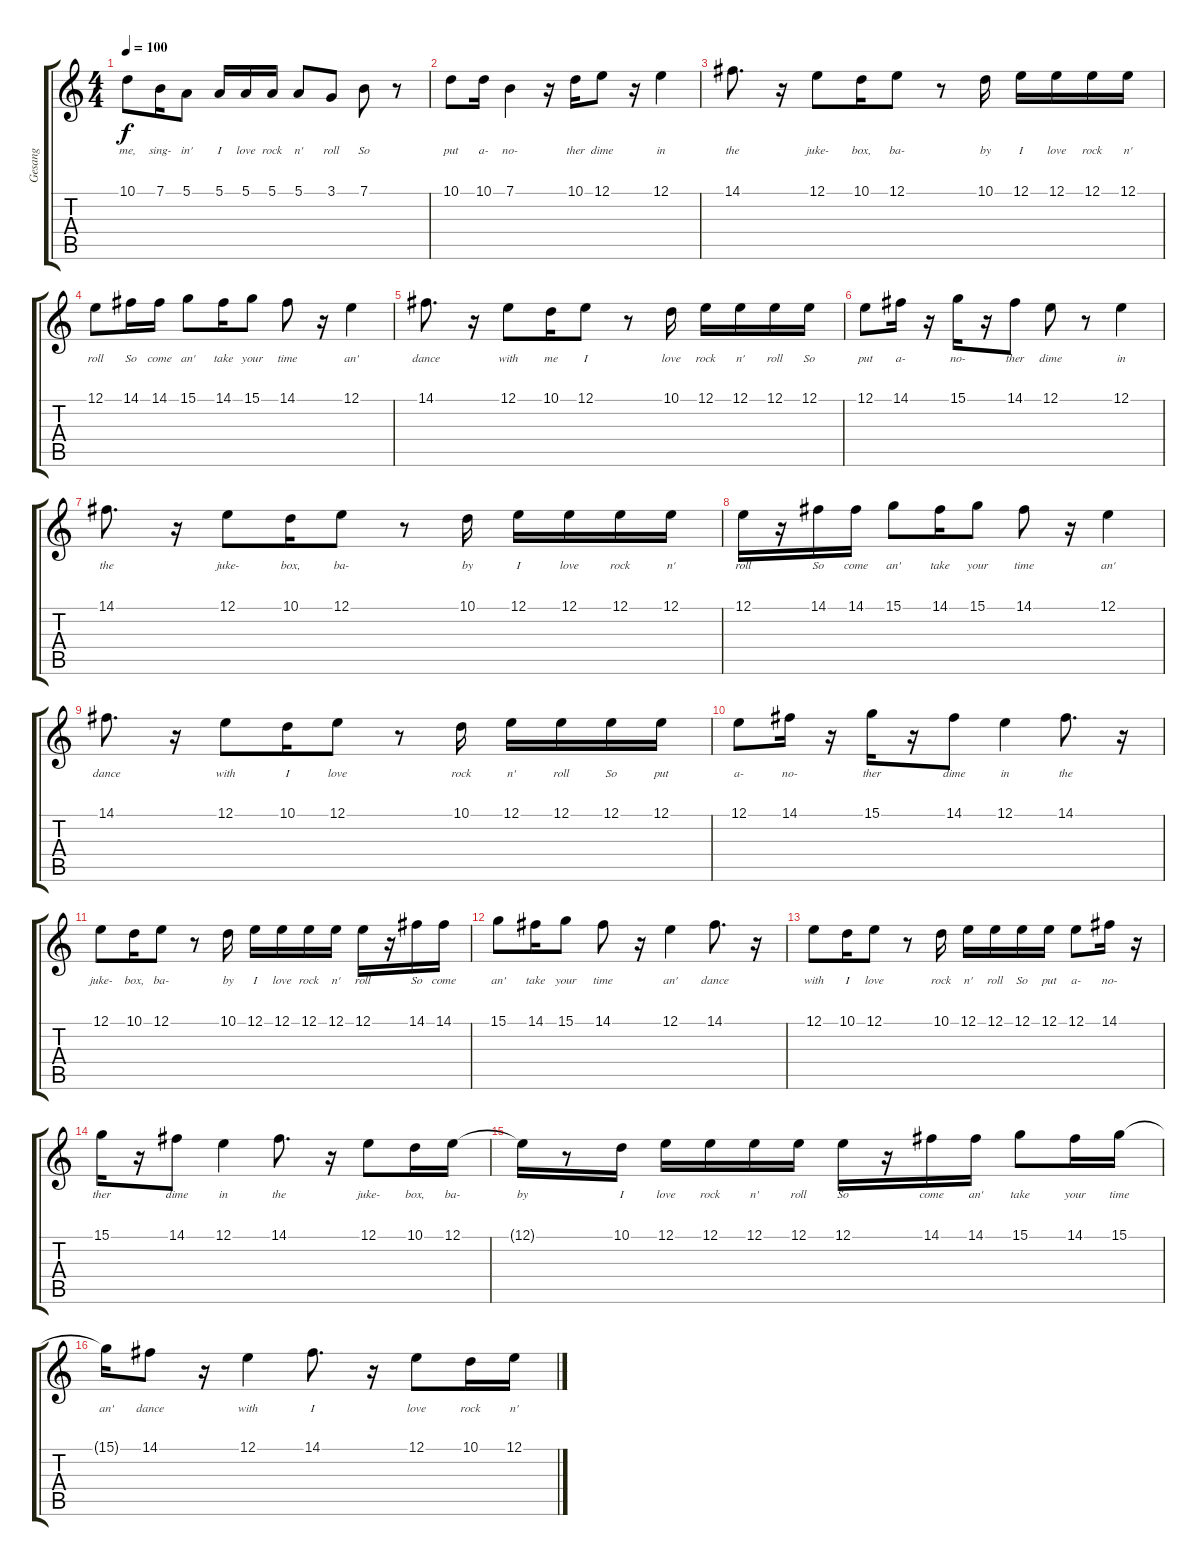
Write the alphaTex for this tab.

\track ("Gesang" "Gesang") {instrument sopranosax}
\staff {score tabs}
\tuning (E4 B3 G3 D3 A2 E2) {hide}
\ts (4 4)
\tempo 100
\clef g2
\ks c
10.1.8{lyrics (0 "me,") lyrics (1 "") lyrics (2 "") lyrics (3 "") lyrics (4 "") dy f} 7.1.16{lyrics (0 "sing-") lyrics (1 "") lyrics (2 "") lyrics (3 "") lyrics (4 "")} 5.1.8{lyrics (0 "in'") lyrics (1 "") lyrics (2 "") lyrics (3 "") lyrics (4 "")} 5.1.16{lyrics (0 "I") lyrics (1 "") lyrics (2 "") lyrics (3 "") lyrics (4 "")} 5.1.16{lyrics (0 "love") lyrics (1 "") lyrics (2 "") lyrics (3 "") lyrics (4 "")} 5.1.16{lyrics (0 "rock") lyrics (1 "") lyrics (2 "") lyrics (3 "") lyrics (4 "")} 5.1.8{lyrics (0 "n'") lyrics (1 "") lyrics (2 "") lyrics (3 "") lyrics (4 "")} 3.1.8{lyrics (0 "roll") lyrics (1 "") lyrics (2 "") lyrics (3 "") lyrics (4 "")} 7.1.8{lyrics (0 "So") lyrics (1 "") lyrics (2 "") lyrics (3 "") lyrics (4 "")} r.8 |
10.1.8{lyrics (0 "put") lyrics (1 "") lyrics (2 "") lyrics (3 "") lyrics (4 "")} 10.1.16{lyrics (0 "a-") lyrics (1 "") lyrics (2 "") lyrics (3 "") lyrics (4 "")} 7.1.4{lyrics (0 "no-") lyrics (1 "") lyrics (2 "") lyrics (3 "") lyrics (4 "")} r.16 10.1.16{lyrics (0 "ther") lyrics (1 "") lyrics (2 "") lyrics (3 "") lyrics (4 "")} 12.1.8{lyrics (0 "dime") lyrics (1 "") lyrics (2 "") lyrics (3 "") lyrics (4 "")} r.16 12.1.4{lyrics (0 "in") lyrics (1 "") lyrics (2 "") lyrics (3 "") lyrics (4 "")} |
14.1.8{d lyrics (0 "the") lyrics (1 "") lyrics (2 "") lyrics (3 "") lyrics (4 "")} r.16 12.1.8{lyrics (0 "juke-") lyrics (1 "") lyrics (2 "") lyrics (3 "") lyrics (4 "")} 10.1.16{lyrics (0 "box,") lyrics (1 "") lyrics (2 "") lyrics (3 "") lyrics (4 "")} 12.1.8{lyrics (0 "ba-") lyrics (1 "") lyrics (2 "") lyrics (3 "") lyrics (4 "")} r.8 10.1.16{lyrics (0 "by") lyrics (1 "") lyrics (2 "") lyrics (3 "") lyrics (4 "")} 12.1.16{lyrics (0 "I") lyrics (1 "") lyrics (2 "") lyrics (3 "") lyrics (4 "")} 12.1.16{lyrics (0 "love") lyrics (1 "") lyrics (2 "") lyrics (3 "") lyrics (4 "")} 12.1.16{lyrics (0 "rock") lyrics (1 "") lyrics (2 "") lyrics (3 "") lyrics (4 "")} 12.1.16{lyrics (0 "n'") lyrics (1 "") lyrics (2 "") lyrics (3 "") lyrics (4 "")} |
12.1.8{lyrics (0 "roll") lyrics (1 "") lyrics (2 "") lyrics (3 "") lyrics (4 "")} 14.1.16{lyrics (0 "So") lyrics (1 "") lyrics (2 "") lyrics (3 "") lyrics (4 "")} 14.1.16{lyrics (0 "come") lyrics (1 "") lyrics (2 "") lyrics (3 "") lyrics (4 "")} 15.1.8{lyrics (0 "an'") lyrics (1 "") lyrics (2 "") lyrics (3 "") lyrics (4 "")} 14.1.16{lyrics (0 "take") lyrics (1 "") lyrics (2 "") lyrics (3 "") lyrics (4 "")} 15.1.8{lyrics (0 "your") lyrics (1 "") lyrics (2 "") lyrics (3 "") lyrics (4 "")} 14.1.8{lyrics (0 "time") lyrics (1 "") lyrics (2 "") lyrics (3 "") lyrics (4 "")} r.16 12.1.4{lyrics (0 "an'") lyrics (1 "") lyrics (2 "") lyrics (3 "") lyrics (4 "")} |
14.1.8{d lyrics (0 "dance") lyrics (1 "") lyrics (2 "") lyrics (3 "") lyrics (4 "")} r.16 12.1.8{lyrics (0 "with") lyrics (1 "") lyrics (2 "") lyrics (3 "") lyrics (4 "")} 10.1.16{lyrics (0 "me") lyrics (1 "") lyrics (2 "") lyrics (3 "") lyrics (4 "")} 12.1.8{lyrics (0 "I") lyrics (1 "") lyrics (2 "") lyrics (3 "") lyrics (4 "")} r.8 10.1.16{lyrics (0 "love") lyrics (1 "") lyrics (2 "") lyrics (3 "") lyrics (4 "")} 12.1.16{lyrics (0 "rock") lyrics (1 "") lyrics (2 "") lyrics (3 "") lyrics (4 "")} 12.1.16{lyrics (0 "n'") lyrics (1 "") lyrics (2 "") lyrics (3 "") lyrics (4 "")} 12.1.16{lyrics (0 "roll") lyrics (1 "") lyrics (2 "") lyrics (3 "") lyrics (4 "")} 12.1.16{lyrics (0 "So") lyrics (1 "") lyrics (2 "") lyrics (3 "") lyrics (4 "")} |
12.1.8{lyrics (0 "put") lyrics (1 "") lyrics (2 "") lyrics (3 "") lyrics (4 "")} 14.1.16{lyrics (0 "a-") lyrics (1 "") lyrics (2 "") lyrics (3 "") lyrics (4 "")} r.16 15.1.16{lyrics (0 "no-") lyrics (1 "") lyrics (2 "") lyrics (3 "") lyrics (4 "")} r.16 14.1.8{lyrics (0 "ther") lyrics (1 "") lyrics (2 "") lyrics (3 "") lyrics (4 "")} 12.1.8{lyrics (0 "dime") lyrics (1 "") lyrics (2 "") lyrics (3 "") lyrics (4 "")} r.8 12.1.4{lyrics (0 "in") lyrics (1 "") lyrics (2 "") lyrics (3 "") lyrics (4 "")} |
14.1.8{d lyrics (0 "the") lyrics (1 "") lyrics (2 "") lyrics (3 "") lyrics (4 "")} r.16 12.1.8{lyrics (0 "juke-") lyrics (1 "") lyrics (2 "") lyrics (3 "") lyrics (4 "")} 10.1.16{lyrics (0 "box,") lyrics (1 "") lyrics (2 "") lyrics (3 "") lyrics (4 "")} 12.1.8{lyrics (0 "ba-") lyrics (1 "") lyrics (2 "") lyrics (3 "") lyrics (4 "")} r.8 10.1.16{lyrics (0 "by") lyrics (1 "") lyrics (2 "") lyrics (3 "") lyrics (4 "")} 12.1.16{lyrics (0 "I") lyrics (1 "") lyrics (2 "") lyrics (3 "") lyrics (4 "")} 12.1.16{lyrics (0 "love") lyrics (1 "") lyrics (2 "") lyrics (3 "") lyrics (4 "")} 12.1.16{lyrics (0 "rock") lyrics (1 "") lyrics (2 "") lyrics (3 "") lyrics (4 "")} 12.1.16{lyrics (0 "n'") lyrics (1 "") lyrics (2 "") lyrics (3 "") lyrics (4 "")} |
12.1.16{lyrics (0 "roll") lyrics (1 "") lyrics (2 "") lyrics (3 "") lyrics (4 "")} r.16 14.1.16{lyrics (0 "So") lyrics (1 "") lyrics (2 "") lyrics (3 "") lyrics (4 "")} 14.1.16{lyrics (0 "come") lyrics (1 "") lyrics (2 "") lyrics (3 "") lyrics (4 "")} 15.1.8{lyrics (0 "an'") lyrics (1 "") lyrics (2 "") lyrics (3 "") lyrics (4 "")} 14.1.16{lyrics (0 "take") lyrics (1 "") lyrics (2 "") lyrics (3 "") lyrics (4 "")} 15.1.8{lyrics (0 "your") lyrics (1 "") lyrics (2 "") lyrics (3 "") lyrics (4 "")} 14.1.8{lyrics (0 "time") lyrics (1 "") lyrics (2 "") lyrics (3 "") lyrics (4 "")} r.16 12.1.4{lyrics (0 "an'") lyrics (1 "") lyrics (2 "") lyrics (3 "") lyrics (4 "")} |
14.1.8{d lyrics (0 "dance") lyrics (1 "") lyrics (2 "") lyrics (3 "") lyrics (4 "")} r.16 12.1.8{lyrics (0 "with") lyrics (1 "") lyrics (2 "") lyrics (3 "") lyrics (4 "")} 10.1.16{lyrics (0 "I") lyrics (1 "") lyrics (2 "") lyrics (3 "") lyrics (4 "")} 12.1.8{lyrics (0 "love") lyrics (1 "") lyrics (2 "") lyrics (3 "") lyrics (4 "")} r.8 10.1.16{lyrics (0 "rock") lyrics (1 "") lyrics (2 "") lyrics (3 "") lyrics (4 "")} 12.1.16{lyrics (0 "n'") lyrics (1 "") lyrics (2 "") lyrics (3 "") lyrics (4 "")} 12.1.16{lyrics (0 "roll") lyrics (1 "") lyrics (2 "") lyrics (3 "") lyrics (4 "")} 12.1.16{lyrics (0 "So") lyrics (1 "") lyrics (2 "") lyrics (3 "") lyrics (4 "")} 12.1.16{lyrics (0 "put") lyrics (1 "") lyrics (2 "") lyrics (3 "") lyrics (4 "")} |
12.1.8{lyrics (0 "a-") lyrics (1 "") lyrics (2 "") lyrics (3 "") lyrics (4 "")} 14.1.16{lyrics (0 "no-") lyrics (1 "") lyrics (2 "") lyrics (3 "") lyrics (4 "")} r.16 15.1.16{lyrics (0 "ther") lyrics (1 "") lyrics (2 "") lyrics (3 "") lyrics (4 "")} r.16 14.1.8{lyrics (0 "dime") lyrics (1 "") lyrics (2 "") lyrics (3 "") lyrics (4 "")} 12.1.4{lyrics (0 "in") lyrics (1 "") lyrics (2 "") lyrics (3 "") lyrics (4 "")} 14.1.8{d lyrics (0 "the") lyrics (1 "") lyrics (2 "") lyrics (3 "") lyrics (4 "")} r.16 |
12.1.8{lyrics (0 "juke-") lyrics (1 "") lyrics (2 "") lyrics (3 "") lyrics (4 "")} 10.1.16{lyrics (0 "box,") lyrics (1 "") lyrics (2 "") lyrics (3 "") lyrics (4 "")} 12.1.8{lyrics (0 "ba-") lyrics (1 "") lyrics (2 "") lyrics (3 "") lyrics (4 "")} r.8 10.1.16{lyrics (0 "by") lyrics (1 "") lyrics (2 "") lyrics (3 "") lyrics (4 "")} 12.1.16{lyrics (0 "I") lyrics (1 "") lyrics (2 "") lyrics (3 "") lyrics (4 "")} 12.1.16{lyrics (0 "love") lyrics (1 "") lyrics (2 "") lyrics (3 "") lyrics (4 "")} 12.1.16{lyrics (0 "rock") lyrics (1 "") lyrics (2 "") lyrics (3 "") lyrics (4 "")} 12.1.16{lyrics (0 "n'") lyrics (1 "") lyrics (2 "") lyrics (3 "") lyrics (4 "")} 12.1.16{lyrics (0 "roll") lyrics (1 "") lyrics (2 "") lyrics (3 "") lyrics (4 "")} r.16 14.1.16{lyrics (0 "So") lyrics (1 "") lyrics (2 "") lyrics (3 "") lyrics (4 "")} 14.1.16{lyrics (0 "come") lyrics (1 "") lyrics (2 "") lyrics (3 "") lyrics (4 "")} |
15.1.8{lyrics (0 "an'") lyrics (1 "") lyrics (2 "") lyrics (3 "") lyrics (4 "")} 14.1.16{lyrics (0 "take") lyrics (1 "") lyrics (2 "") lyrics (3 "") lyrics (4 "")} 15.1.8{lyrics (0 "your") lyrics (1 "") lyrics (2 "") lyrics (3 "") lyrics (4 "")} 14.1.8{lyrics (0 "time") lyrics (1 "") lyrics (2 "") lyrics (3 "") lyrics (4 "")} r.16 12.1.4{lyrics (0 "an'") lyrics (1 "") lyrics (2 "") lyrics (3 "") lyrics (4 "")} 14.1.8{d lyrics (0 "dance") lyrics (1 "") lyrics (2 "") lyrics (3 "") lyrics (4 "")} r.16 |
12.1.8{lyrics (0 "with") lyrics (1 "") lyrics (2 "") lyrics (3 "") lyrics (4 "")} 10.1.16{lyrics (0 "I") lyrics (1 "") lyrics (2 "") lyrics (3 "") lyrics (4 "")} 12.1.8{lyrics (0 "love") lyrics (1 "") lyrics (2 "") lyrics (3 "") lyrics (4 "")} r.8 10.1.16{lyrics (0 "rock") lyrics (1 "") lyrics (2 "") lyrics (3 "") lyrics (4 "")} 12.1.16{lyrics (0 "n'") lyrics (1 "") lyrics (2 "") lyrics (3 "") lyrics (4 "")} 12.1.16{lyrics (0 "roll") lyrics (1 "") lyrics (2 "") lyrics (3 "") lyrics (4 "")} 12.1.16{lyrics (0 "So") lyrics (1 "") lyrics (2 "") lyrics (3 "") lyrics (4 "")} 12.1.16{lyrics (0 "put") lyrics (1 "") lyrics (2 "") lyrics (3 "") lyrics (4 "")} 12.1.8{lyrics (0 "a-") lyrics (1 "") lyrics (2 "") lyrics (3 "") lyrics (4 "")} 14.1.16{lyrics (0 "no-") lyrics (1 "") lyrics (2 "") lyrics (3 "") lyrics (4 "")} r.16 |
15.1.16{lyrics (0 "ther") lyrics (1 "") lyrics (2 "") lyrics (3 "") lyrics (4 "")} r.16 14.1.8{lyrics (0 "dime") lyrics (1 "") lyrics (2 "") lyrics (3 "") lyrics (4 "")} 12.1.4{lyrics (0 "in") lyrics (1 "") lyrics (2 "") lyrics (3 "") lyrics (4 "")} 14.1.8{d lyrics (0 "the") lyrics (1 "") lyrics (2 "") lyrics (3 "") lyrics (4 "")} r.16 12.1.8{lyrics (0 "juke-") lyrics (1 "") lyrics (2 "") lyrics (3 "") lyrics (4 "")} 10.1.16{lyrics (0 "box,") lyrics (1 "") lyrics (2 "") lyrics (3 "") lyrics (4 "")} 12.1.16{lyrics (0 "ba-") lyrics (1 "") lyrics (2 "") lyrics (3 "") lyrics (4 "")} |
12.1{t}.16{lyrics (0 "by") lyrics (1 "") lyrics (2 "") lyrics (3 "") lyrics (4 "")} r.8 10.1.16{lyrics (0 "I") lyrics (1 "") lyrics (2 "") lyrics (3 "") lyrics (4 "")} 12.1.16{lyrics (0 "love") lyrics (1 "") lyrics (2 "") lyrics (3 "") lyrics (4 "")} 12.1.16{lyrics (0 "rock") lyrics (1 "") lyrics (2 "") lyrics (3 "") lyrics (4 "")} 12.1.16{lyrics (0 "n'") lyrics (1 "") lyrics (2 "") lyrics (3 "") lyrics (4 "")} 12.1.16{lyrics (0 "roll") lyrics (1 "") lyrics (2 "") lyrics (3 "") lyrics (4 "")} 12.1.16{lyrics (0 "So") lyrics (1 "") lyrics (2 "") lyrics (3 "") lyrics (4 "")} r.16 14.1.16{lyrics (0 "come") lyrics (1 "") lyrics (2 "") lyrics (3 "") lyrics (4 "")} 14.1.16{lyrics (0 "an'") lyrics (1 "") lyrics (2 "") lyrics (3 "") lyrics (4 "")} 15.1.8{lyrics (0 "take") lyrics (1 "") lyrics (2 "") lyrics (3 "") lyrics (4 "")} 14.1.16{lyrics (0 "your") lyrics (1 "") lyrics (2 "") lyrics (3 "") lyrics (4 "")} 15.1.16{lyrics (0 "time") lyrics (1 "") lyrics (2 "") lyrics (3 "") lyrics (4 "")} |
15.1{t}.16{lyrics (0 "an'") lyrics (1 "") lyrics (2 "") lyrics (3 "") lyrics (4 "")} 14.1.8{lyrics (0 "dance") lyrics (1 "") lyrics (2 "") lyrics (3 "") lyrics (4 "")} r.16 12.1.4{lyrics (0 "with") lyrics (1 "") lyrics (2 "") lyrics (3 "") lyrics (4 "")} 14.1.8{d lyrics (0 "I") lyrics (1 "") lyrics (2 "") lyrics (3 "") lyrics (4 "")} r.16 12.1.8{lyrics (0 "love") lyrics (1 "") lyrics (2 "") lyrics (3 "") lyrics (4 "")} 10.1.16{lyrics (0 "rock") lyrics (1 "") lyrics (2 "") lyrics (3 "") lyrics (4 "")} 12.1.16{lyrics (0 "n'") lyrics (1 "") lyrics (2 "") lyrics (3 "") lyrics (4 "")}
